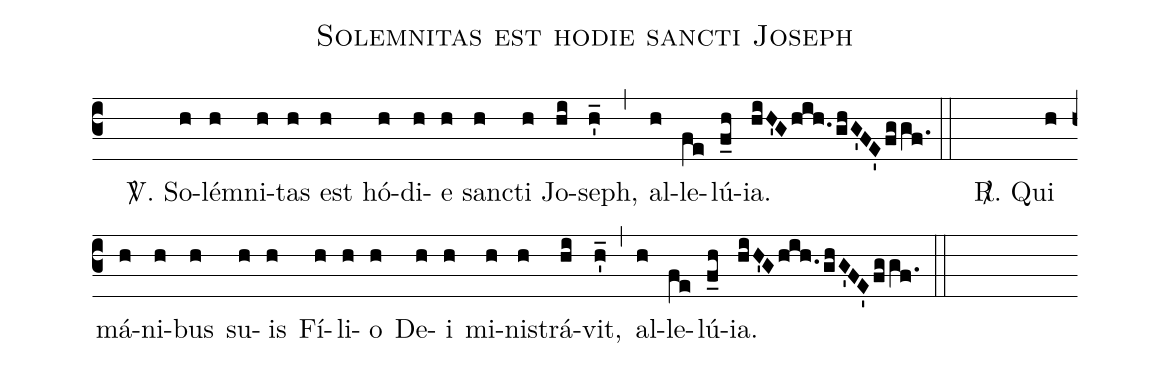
name:Solemnitas est hodie sancti Joseph;
office-part:Varia;
%%
(c3)
( )<sp>V/</sp>. So(h)lém(h)ni(h)tas(h) est(h) hó(h)di(h)e(h) san(h)cti(h) Jo(hi)seph,(h_') (,) al(h)le(fe)lú(f_h)ia.(hiH'Ghih.ghG'FE'fggf.) (::) ( )<sp>R/</sp>. Qui(h) má(h)ni(h)bus(h) su(h)is(h) Fí(h)li(h)o(h) De(h)i(h) mi(h)ni(h)strá(hi)vit,(h_') (,) al(h)le(fe)lú(f_h)ia.(hiH'Ghih.ghG'FE'fggf.) (::)
